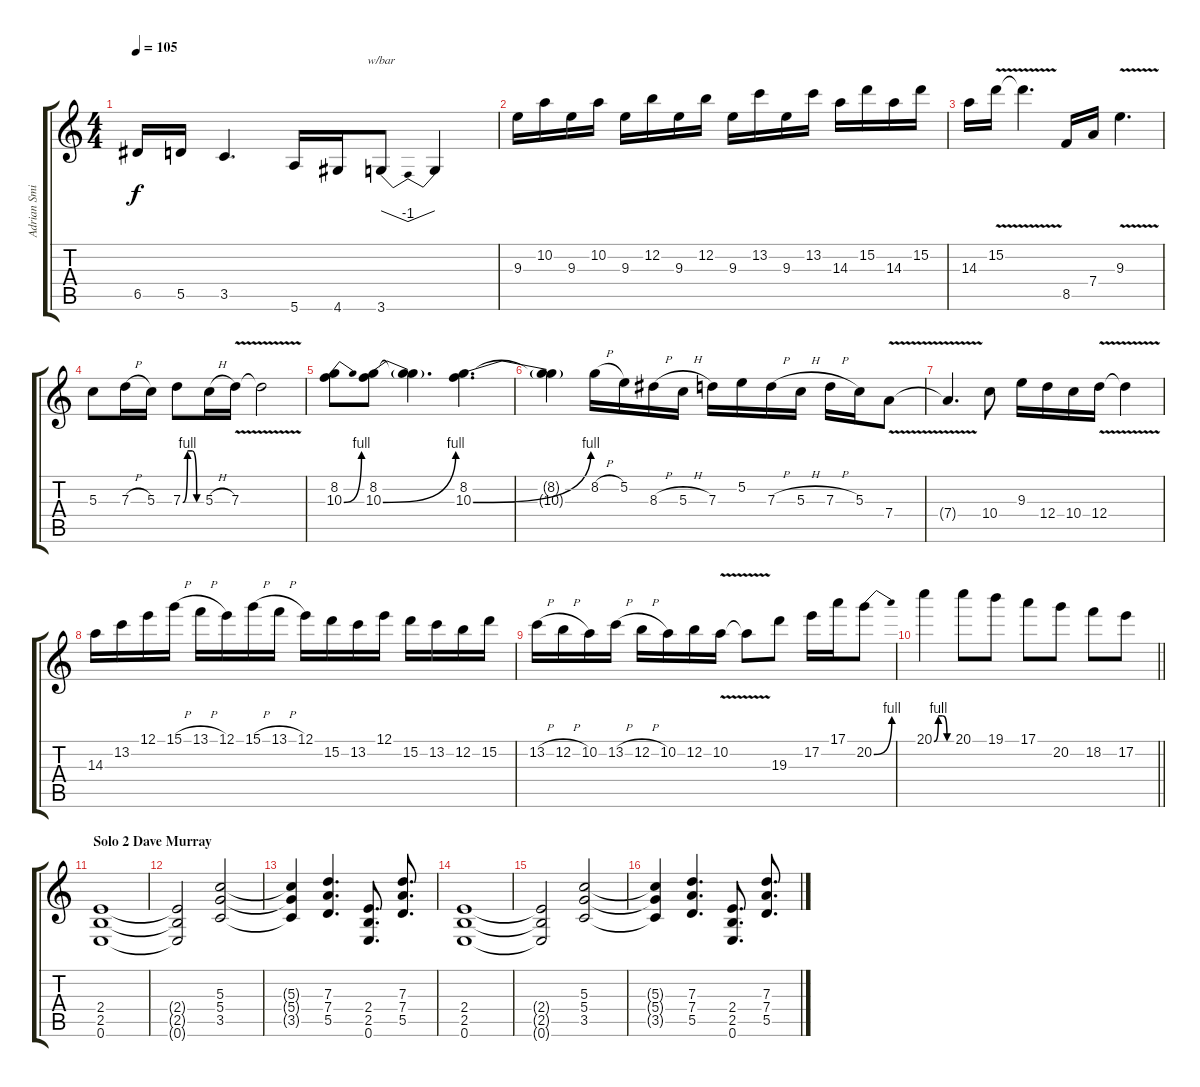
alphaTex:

\track ("Adrian Smith" "Adrian Smi") {instrument overdrivenguitar}
\staff {score tabs}
\tuning (E4 B3 G3 D3 A2 E2) {hide}
\ts (4 4)
\tempo 105
\clef g2
\ks c
6.5.16{dy f} 5.5.16 3.5.4{d} 5.6.16 4.6.16 3.6.8{tbe (dip default 0 0 30 -4 60 0)} 3.6{t}.4 |
9.3.16 10.2.16 9.3.16 10.2.16 9.3.16 12.2.16 9.3.16 12.2.16 9.3.16 13.2.16 9.3.16 13.2.16 14.3.16 15.2.16 14.3.16 15.2.16 |
14.3.16 15.2{v}.16 15.2{t}.4{d} 8.5.16 7.4.16 9.3{v}.4{d} |
5.3.8 7.3{h}.16 5.3.16 7.3{be (custom 0 0 15 4 30 4 45 0 60 0)}.8 5.3{h}.16 7.3{v}.16 7.3{t}.2 |
(8.2 10.3{be (bend 0 0 60 4)}).8 (8.2 10.3{be (bend 0 0 60 4)}).8 (8.2{t} 10.3{t}).4{d} (8.2 10.3{be (bend 0 0 60 4)}).4{d} |
(8.2{t} 10.3{t}).4 8.2{h}.16 5.2.16 8.3{h}.16 5.3{h}.16 7.3.16 5.2.16 7.3{h}.16 5.3{h}.16 7.3{h}.16 5.3.16 7.4{v}.8 |
7.4{t}.4{d} 10.4.8 9.3.16 12.4.16 10.4.16 12.4{v}.16 12.4{t}.4 |
14.3.16 13.2.16 12.1.16 15.1{h}.16 13.1{h}.16 12.1.16 15.1{h}.16 13.1{h}.16 12.1.16 15.2.16 13.2.16 12.1.16 15.2.16 13.2.16 12.2.16 15.2.16 |
13.2{h}.16 12.2{h}.16 10.2.16 13.2{h}.16 12.2{h}.16 10.2.16 12.2.16 10.2{v}.16 10.2{t}.8 19.3.8 17.2.16 17.1.16 20.2{be (bend 0 0 60 4)}.8 |
\barLineRight lightlight
20.1{be (custom 0 0 15 4 30 4 45 0 60 0)}.4 20.1.8 19.1.8 17.1.8 20.2.8 18.2.8 17.2.8 |
\section ("" "Solo 2 Dave Murray")
(2.4 2.5 0.6).1{volume 11} |
(2.4{t} 2.5{t} 0.6{t}).2 (5.3 5.4 3.5).2 |
(5.3{t} 5.4{t} 3.5{t}).4 (7.3 7.4 5.5).4{d} (2.4 2.5 0.6).8{d} (7.3 7.4 5.5).8{d} |
(2.4 2.5 0.6).1 |
(2.4{t} 2.5{t} 0.6{t}).2 (5.3 5.4 3.5).2 |
(5.3{t} 5.4{t} 3.5{t}).4 (7.3 7.4 5.5).4{d} (2.4 2.5 0.6).8{d} (7.3 7.4 5.5).8{d}
